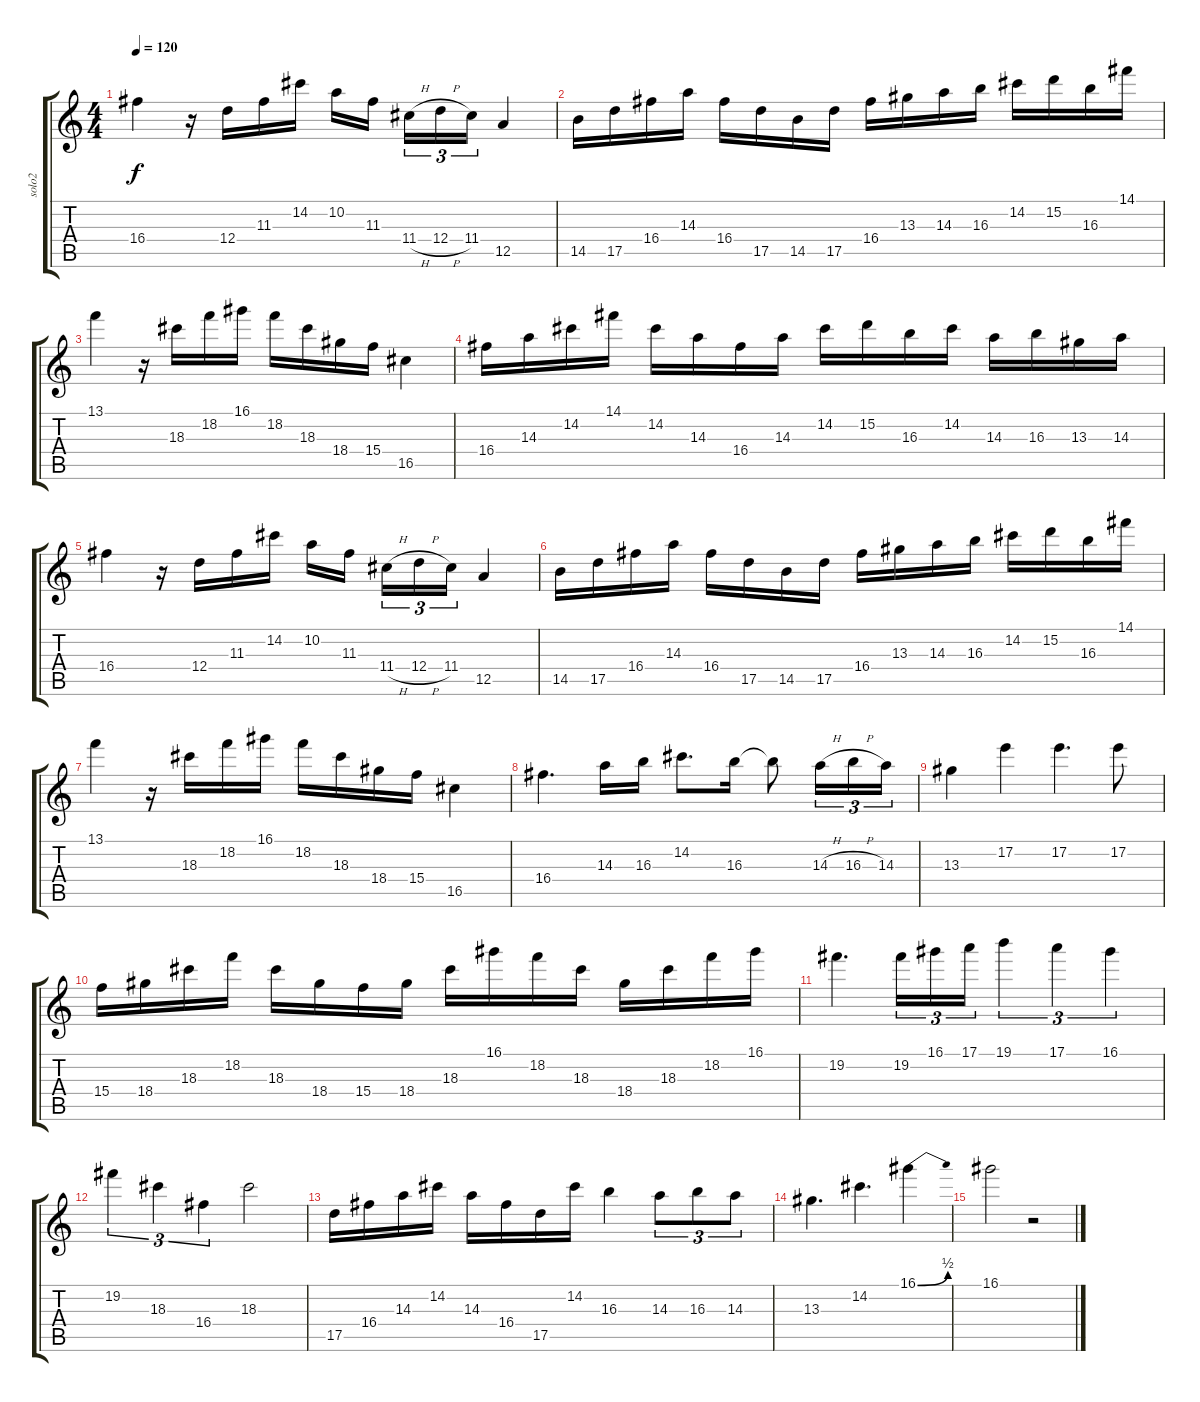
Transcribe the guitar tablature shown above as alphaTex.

\track ("solo2" "solo2") {instrument distortionguitar}
\staff {score tabs}
\tuning (E4 B3 G3 D3 A2 E2) {hide}
\ts (4 4)
\tempo 120
\clef g2
\ks c
16.4.4{dy f} r.16 12.4.16 11.3.16 14.2.16 10.2.16 11.3.16 11.4{h}.16{tu (3 2)} 12.4{h}.16{tu (3 2)} 11.4.16{tu (3 2)} 12.5.4 |
14.5.16 17.5.16 16.4.16 14.3.16 16.4.16 17.5.16 14.5.16 17.5.16 16.4.16 13.3.16 14.3.16 16.3.16 14.2.16 15.2.16 16.3.16 14.1.16 |
13.1.4 r.16 18.3.16 18.2.16 16.1.16 18.2.16 18.3.16 18.4.16 15.4.16 16.5.4 |
16.4.16 14.3.16 14.2.16 14.1.16 14.2.16 14.3.16 16.4.16 14.3.16 14.2.16 15.2.16 16.3.16 14.2.16 14.3.16 16.3.16 13.3.16 14.3.16 |
16.4.4 r.16 12.4.16 11.3.16 14.2.16 10.2.16 11.3.16 11.4{h}.16{tu (3 2)} 12.4{h}.16{tu (3 2)} 11.4.16{tu (3 2)} 12.5.4 |
14.5.16 17.5.16 16.4.16 14.3.16 16.4.16 17.5.16 14.5.16 17.5.16 16.4.16 13.3.16 14.3.16 16.3.16 14.2.16 15.2.16 16.3.16 14.1.16 |
13.1.4 r.16 18.3.16 18.2.16 16.1.16 18.2.16 18.3.16 18.4.16 15.4.16 16.5.4 |
16.4.4{d} 14.3.16 16.3.16 14.2.8{d} 16.3.16 16.3{t}.8 14.3{h}.16{tu (3 2)} 16.3{h}.16{tu (3 2)} 14.3.16{tu (3 2)} |
13.3.4 17.2.4 17.2.4{d} 17.2.8 |
15.4.16 18.4.16 18.3.16 18.2.16 18.3.16 18.4.16 15.4.16 18.4.16 18.3.16 16.1.16 18.2.16 18.3.16 18.4.16 18.3.16 18.2.16 16.1.16 |
19.2.4{d} 19.2.16{tu (3 2)} 16.1.16{tu (3 2)} 17.1.16{tu (3 2)} 19.1.4{tu (3 2)} 17.1.4{tu (3 2)} 16.1.4{tu (3 2)} |
19.2.4{tu (3 2)} 18.3.4{tu (3 2)} 16.4.4{tu (3 2)} 18.3.2 |
17.5.16 16.4.16 14.3.16 14.2.16 14.3.16 16.4.16 17.5.16 14.2.16 16.3.4 14.3.8{tu (3 2)} 16.3.8{tu (3 2)} 14.3.8{tu (3 2)} |
13.3.4{d} 14.2.4{d} 16.1{be (bend 0 0 60 2)}.4 |
16.1.2 r.2
